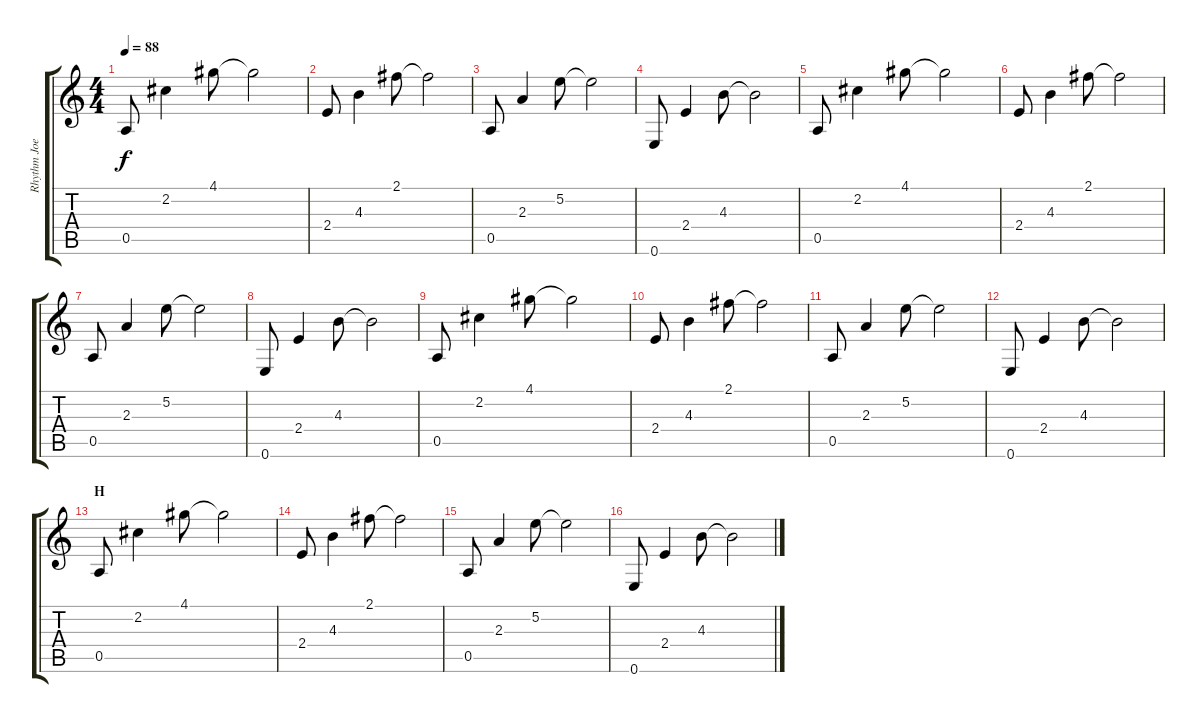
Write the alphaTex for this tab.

\track ("Rhythm Joe 2" "Rhythm Joe") {instrument acousticguitarnylon}
\staff {score tabs}
\tuning (E4 B3 G3 D3 A2 E2) {hide}
\ts (4 4)
\tempo 88
\clef g2
\ks c
0.5.8{dy f} 2.2.4 4.1.8 4.1{t}.2 |
2.4.8 4.3.4 2.1.8 2.1{t}.2 |
0.5.8 2.3.4 5.2.8 5.2{t}.2 |
0.6.8 2.4.4 4.3.8 4.3{t}.2 |
0.5.8 2.2.4 4.1.8 4.1{t}.2 |
2.4.8 4.3.4 2.1.8 2.1{t}.2 |
0.5.8 2.3.4 5.2.8 5.2{t}.2 |
0.6.8 2.4.4 4.3.8 4.3{t}.2 |
0.5.8 2.2.4 4.1.8 4.1{t}.2 |
2.4.8 4.3.4 2.1.8 2.1{t}.2 |
0.5.8 2.3.4 5.2.8 5.2{t}.2 |
0.6.8 2.4.4 4.3.8 4.3{t}.2 |
\section ("" "H")
0.5.8 2.2.4 4.1.8 4.1{t}.2 |
2.4.8 4.3.4 2.1.8 2.1{t}.2 |
0.5.8 2.3.4 5.2.8 5.2{t}.2 |
0.6.8 2.4.4 4.3.8 4.3{t}.2
